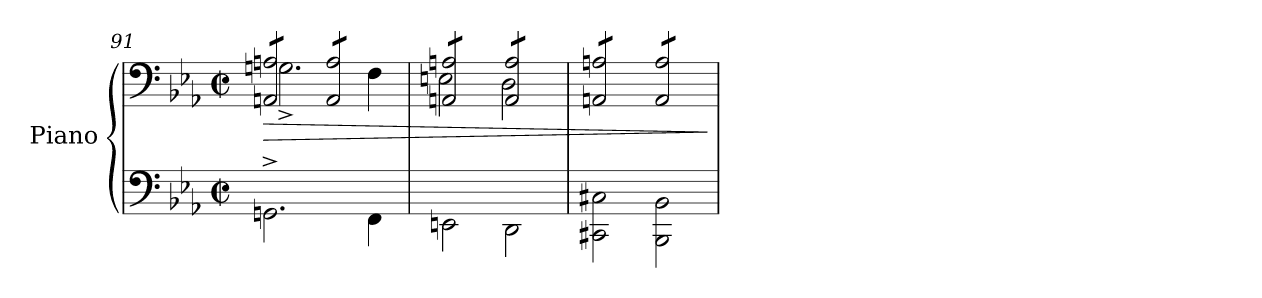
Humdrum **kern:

**kern	**kern	**dynam
*part1	*part1	*part1
*staff2	*staff1	*staff1/2
*I"Piano	*	*
*I'Pno	*	*
*clefF4	*clefF4	*
*k[b-e-a-]	*k[b-e-a-]	*
*M4/4	*M4/4	*
*met(c|)	*met(c|)	*
=91	=91	=91
!	!	!LO:HP:b
*	*^	*
*	*tremolo	*	*
2.GGn^\	8AAn/ 8An/L	2.Gn^\	>
.	8AAn/ 8An/	.	.
.	8AAn/ 8An/	.	.
.	8AAn/ 8An/J	.	.
.	8AA/ 8A/L	.	.
.	8AA/ 8A/	.	.
4FF\	8AA/ 8A/	4F\	.
.	8AA/ 8A/J	.	.
=92	=92	=92	=92
2EEn\	8AAn/ 8An/L	2En\	.
.	8AAn/ 8An/	.	.
.	8AAn/ 8An/	.	.
.	8AAn/ 8An/J	.	.
2DD\	8AA/ 8A/L	2D\	.
.	8AA/ 8A/	.	.
.	8AA/ 8A/	.	.
.	8AA/ 8A/J	.	.
*	*v	*v	*
=93	=93	=93
2CC#X\ 2C#X\	8AAn/ 8An/L	.
.	8AAn/ 8An/	.
.	8AAn/ 8An/	.
.	8AAn/ 8An/J	.
2BBB-\ 2BB-\	8AA/ 8A/L	.
.	8AA/ 8A/	.
.	8AA/ 8A/	.
.	8AA/ 8A/J	.
*	*Xtremolo	*
.	.	]
=	=	=
*-	*-	*-
